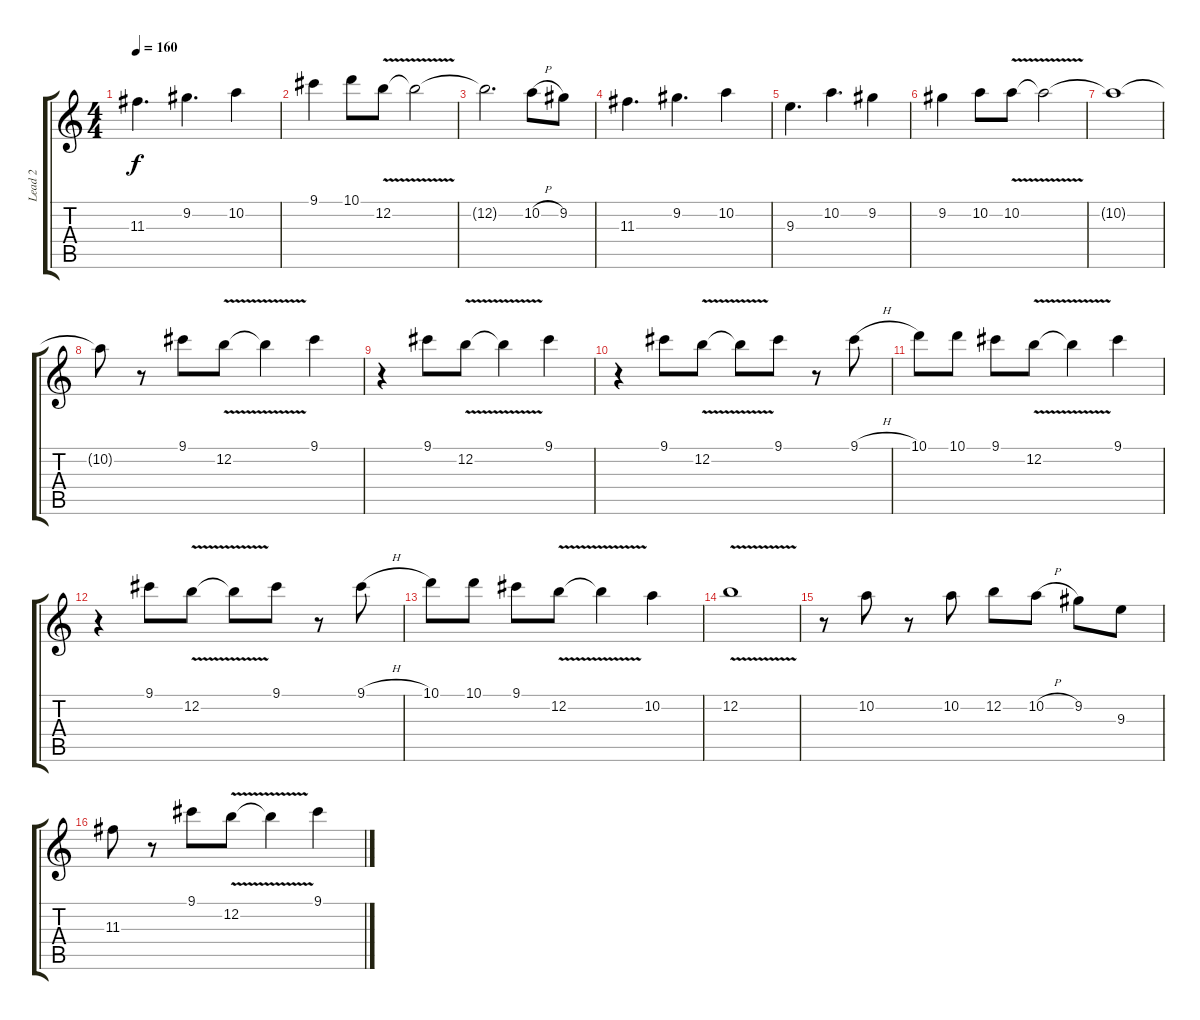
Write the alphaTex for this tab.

\track ("Lead 2" "Lead 2") {instrument distortionguitar}
\staff {score tabs}
\tuning (E4 B3 G3 D3 A2 E2) {hide}
\ts (4 4)
\tempo 160
\clef g2
\ks c
11.3.4{d dy f} 9.2.4{d} 10.2.4 |
9.1.4 10.1.8 12.2{v}.8 12.2{t}.2 |
12.2{t}.2{d} 10.2{h}.8 9.2.8 |
11.3.4{d} 9.2.4{d} 10.2.4 |
9.3.4{d} 10.2.4{d} 9.2.4 |
9.2.4 10.2.8 10.2{v}.8 10.2{t}.2 |
10.2{t}.1 |
10.2{t}.8 r.8 9.1.8 12.2{v}.8 12.2{t}.4 9.1.4 |
r.4 9.1.8 12.2{v}.8 12.2{t}.4 9.1.4 |
r.4 9.1.8 12.2{v}.8 12.2{t}.8 9.1.8 r.8 9.1{h}.8 |
10.1.8 10.1.8 9.1.8 12.2{v}.8 12.2{t}.4 9.1.4 |
r.4 9.1.8 12.2{v}.8 12.2{t}.8 9.1.8 r.8 9.1{h}.8 |
10.1.8 10.1.8 9.1.8 12.2{v}.8 12.2{t}.4 10.2.4 |
12.2{v}.1 |
r.8 10.2.8 r.8 10.2.8 12.2.8 10.2{h}.8 9.2.8 9.3.8 |
11.3.8 r.8 9.1.8 12.2{v}.8 12.2{t}.4 9.1.4
